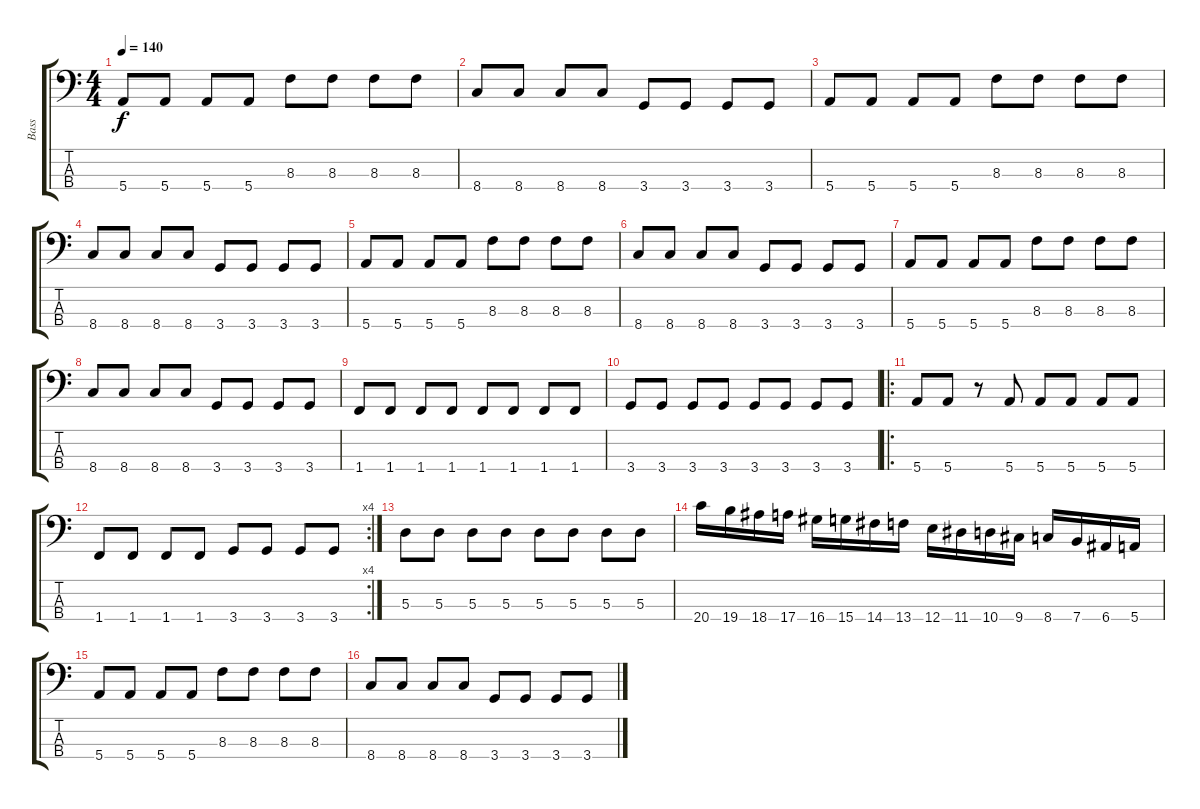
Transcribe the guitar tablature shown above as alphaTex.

\track ("Bass" "Bass") {instrument electricbasspick}
\staff {score tabs}
\tuning (G2 D2 A1 E1) {hide}
\ts (4 4)
\tempo 140
\clef f4
\ks c
5.4.8{dy f} 5.4.8 5.4.8 5.4.8 8.3.8 8.3.8 8.3.8 8.3.8 |
8.4.8 8.4.8 8.4.8 8.4.8 3.4.8 3.4.8 3.4.8 3.4.8 |
5.4.8 5.4.8 5.4.8 5.4.8 8.3.8 8.3.8 8.3.8 8.3.8 |
8.4.8 8.4.8 8.4.8 8.4.8 3.4.8 3.4.8 3.4.8 3.4.8 |
5.4.8 5.4.8 5.4.8 5.4.8 8.3.8 8.3.8 8.3.8 8.3.8 |
8.4.8 8.4.8 8.4.8 8.4.8 3.4.8 3.4.8 3.4.8 3.4.8 |
5.4.8 5.4.8 5.4.8 5.4.8 8.3.8 8.3.8 8.3.8 8.3.8 |
8.4.8 8.4.8 8.4.8 8.4.8 3.4.8 3.4.8 3.4.8 3.4.8 |
1.4.8 1.4.8 1.4.8 1.4.8 1.4.8 1.4.8 1.4.8 1.4.8 |
3.4.8 3.4.8 3.4.8 3.4.8 3.4.8 3.4.8 3.4.8 3.4.8 |
\ro
5.4.8 5.4.8 r.8 5.4.8 5.4.8 5.4.8 5.4.8 5.4.8 |
\rc 4
1.4.8 1.4.8 1.4.8 1.4.8 3.4.8 3.4.8 3.4.8 3.4.8 |
5.3.8 5.3.8 5.3.8 5.3.8 5.3.8 5.3.8 5.3.8 5.3.8 |
20.4.16 19.4.16 18.4.16 17.4.16 16.4.16 15.4.16 14.4.16 13.4.16 12.4.16 11.4.16 10.4.16 9.4.16 8.4.16 7.4.16 6.4.16 5.4.16 |
5.4.8 5.4.8 5.4.8 5.4.8 8.3.8 8.3.8 8.3.8 8.3.8 |
8.4.8 8.4.8 8.4.8 8.4.8 3.4.8 3.4.8 3.4.8 3.4.8
